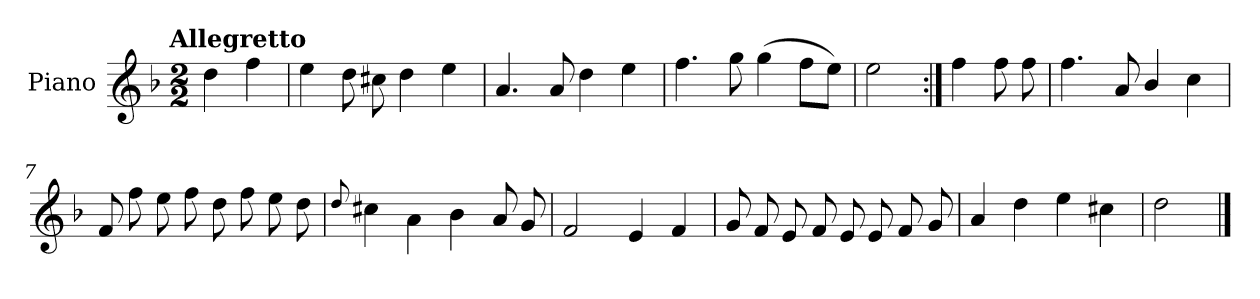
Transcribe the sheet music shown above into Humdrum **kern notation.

**kern
*part1
*staff1
*I"Piano
*I'Pno.
*clefG2
*k[b-]
!!LO:TX:omd:t=Allegretto
*M2/2
*MM116
=
4dd\
4ff\
=1
4ee\
8dd\
8cc#X\
4dd\
4ee\
=2
4.a/
8a/
4dd\
4ee\
=3
4.ff\
8gg\
(>4gg\
8ff\L
8ee\J)
!!LO:LB:g=z
=4
2ee\
=5:|!
4ff\
8ff\
8ff\
=6
4.ff\
8a/
4b-/
4cc\
=7
8f/
8ff\
8ee\
8ff\
8dd\
8ff\
8ee\
8dd\
=8
8qqdd/
4cc#X\
4a\
4b-\
8a/
8g/
!!LO:LB:g=z
=9
2f/
4e/
4f/
=10
8g/
8f/
8e/
8f/
8e/
8e/
8f/
8g/
=11
4a/
4dd\
4ee\
4cc#X\
=12
2dd\
==
*-
